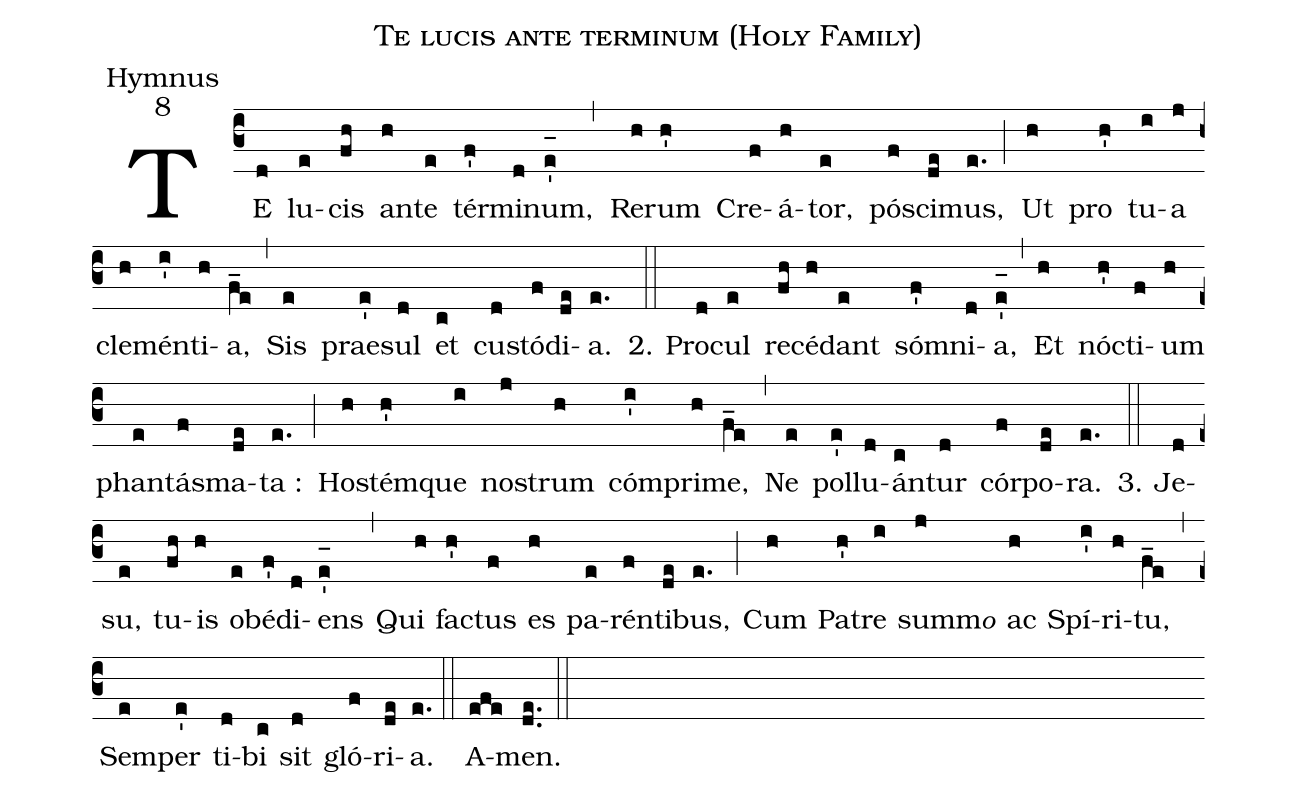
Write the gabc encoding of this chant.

name:Te lucis ante terminum (Holy Family);
office-part:Hymnus;
mode:8;
%%
(c3) TE(d) lu(e)cis(fh) an(h)te(e) tér(f')mi(d)num,(e'_[oh:h]) (,) Re(h)rum(h') Cre(f)á(h)tor,(e) pó(f)sci(de)mus,(e.) (;) Ut(h) pro(h') tu(i)a(j) cle(h)mén(i')ti(h)a,(f_e) (,) Sis(e) prae(e')sul(d) et(c) cu(d)stó(f)di(de)a.(e.) (::)
2. Pro(d)cul(e) re(fh)cé(h)dant(e) só(f')mni(d)a,(e'_[oh:h]) (,) Et(h) nó(h')cti(f)um(h) phan(e)tás(f)ma(de)ta :(e.) (;) Ho(h)stém(h')que(i) no(j)strum(h) cóm(i')pri(h)me,(f_e) (,) Ne(e) pol(e')lu(d)án(c)tur(d) cór(f)po(de)ra.(e.) (::)
3. Je(d)su,(e) tu(fh)is(h) ob(e)é(f')di(d)ens(e'_[oh:h]) (,) Qui(h) fa(h')ctus(f) es(h) pa(e)rén(f)ti(de)bus,(e.) (;) Cum(h) Pa(h')tre(i) summ<e>o</e>(j) ac(h) Spí(i')ri(h)tu,(f_e) (,) Sem(e)per(e') ti(d)bi(c) sit(d) gló(f)ri(de)a.(e.) (::)
A(efe)men.(de..) (::)
